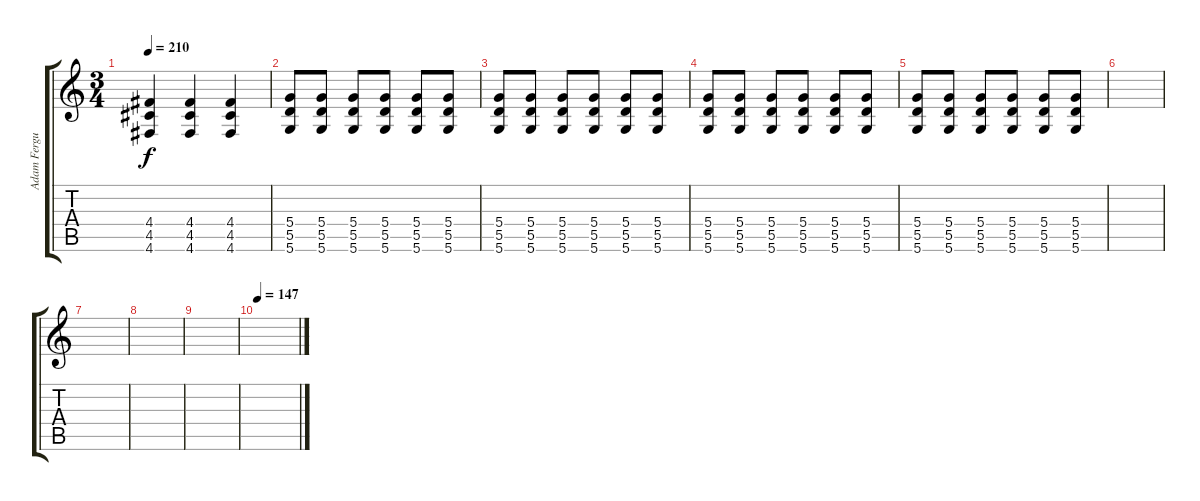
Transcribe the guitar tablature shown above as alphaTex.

\track ("Adam Ferguson - Guitar Doubled" "Adam Fergu") {instrument overdrivenguitar}
\staff {score tabs}
\tuning (E4 B3 G3 D3 A2 D2) {hide}
\ts (3 4)
\tempo 210
\clef g2
\ks c
(4.4 4.5 4.6).4{dy f} (4.4 4.5 4.6).4 (4.4 4.5 4.6).4 |
(5.4 5.5 5.6).8 (5.4 5.5 5.6).8 (5.4 5.5 5.6).8 (5.4 5.5 5.6).8 (5.4 5.5 5.6).8 (5.4 5.5 5.6).8 |
(5.4 5.5 5.6).8 (5.4 5.5 5.6).8 (5.4 5.5 5.6).8 (5.4 5.5 5.6).8 (5.4 5.5 5.6).8 (5.4 5.5 5.6).8 |
(5.4 5.5 5.6).8 (5.4 5.5 5.6).8 (5.4 5.5 5.6).8 (5.4 5.5 5.6).8 (5.4 5.5 5.6).8 (5.4 5.5 5.6).8 |
(5.4 5.5 5.6).8 (5.4 5.5 5.6).8 (5.4 5.5 5.6).8 (5.4 5.5 5.6).8 (5.4 5.5 5.6).8 (5.4 5.5 5.6).8 |
|
|
|
|
\tempo 147
